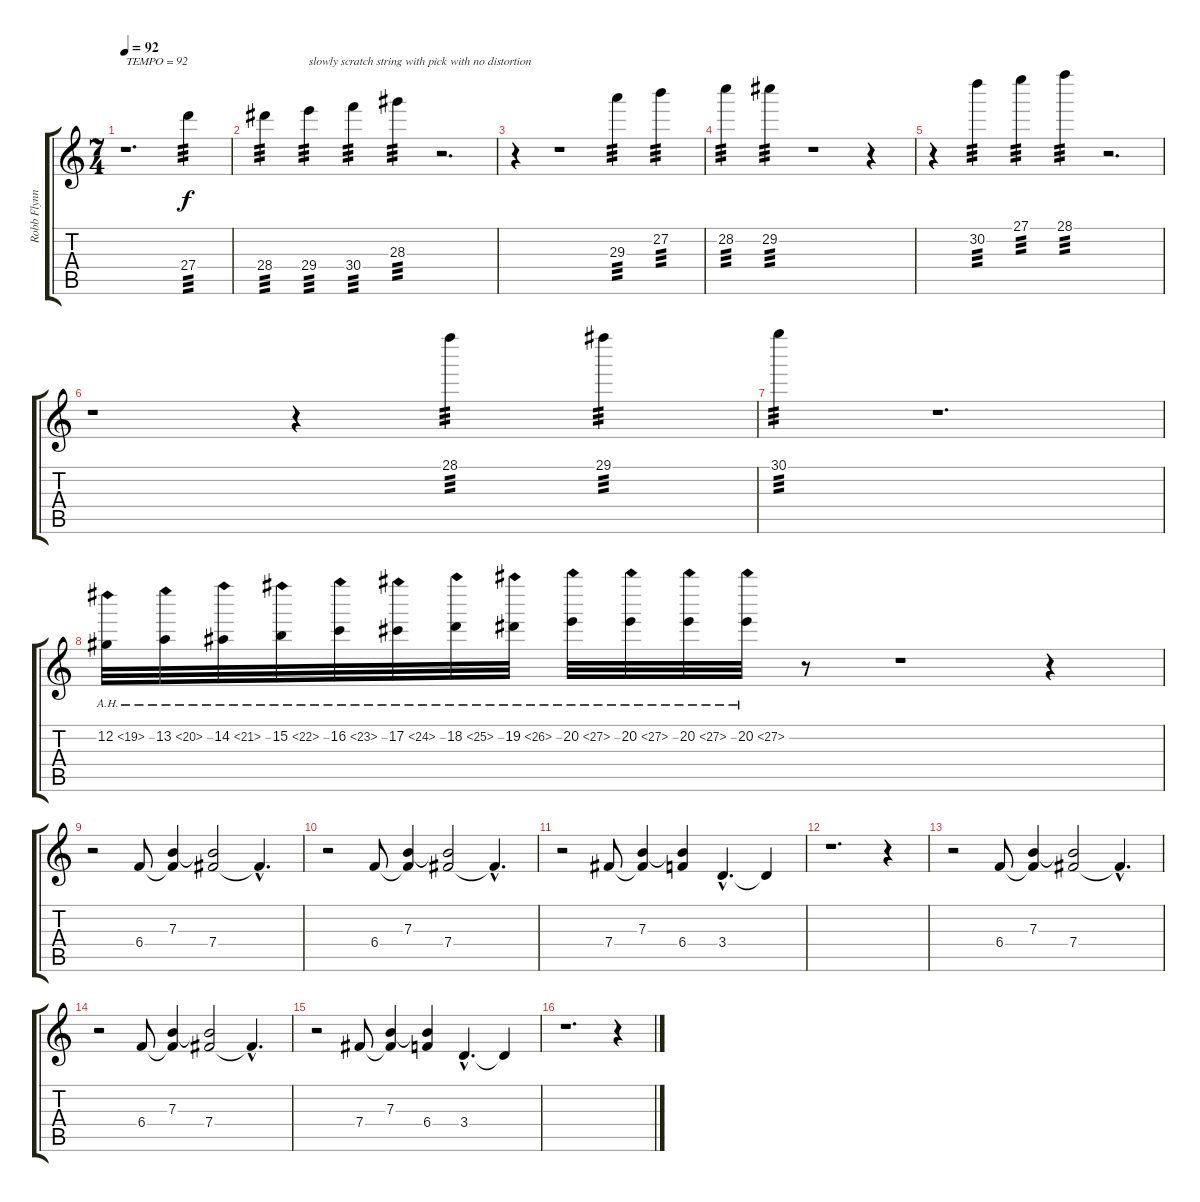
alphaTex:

\track ("Robb Flynn" "Robb Flynn") {instrument distortionguitar}
\staff {score tabs}
\tuning (Db4 Ab3 E3 B2 Gb2 B1) {hide}
\ts (7 4)
\tempo 92
\clef g2
\ks c
r.1{d txt "TEMPO = 92" dy f volume 9 instrument melodictom} 27.4.4{tp 3} |
28.4.4{tp 3} 29.4.4{txt "slowly scratch string with pick with no distortion" tp 3} 30.4.4{tp 3} 28.3.4{tp 3} r.2{d} |
r.4 r.1 29.3.4{tp 3} 27.2.4{tp 3} |
28.2.4{tp 3} 29.2.4{tp 3} r.1 r.4 |
r.4 30.2.4{tp 3} 27.1.4{tp 3} 28.1.4{tp 3} r.2{d} |
r.1 r.4 28.1.4{tp 3} 29.1.4{tp 3} |
30.1.4{tp 3} r.1{d} |
12.2{ah 7}.32 13.2{ah 7}.32 14.2{ah 7}.32 15.2{ah 7}.32 16.2{ah 7}.32 17.2{ah 7}.32 18.2{ah 7}.32 19.2{ah 7}.32 20.2{ah 7}.32 20.2{ah 7}.32 20.2{ah 7}.32 20.2{ah 7}.32 r.8 r.1 r.4 |
r.2{volume 15 instrument electricguitarclean} 6.4.8 (7.3 6.4{t}).4 (7.3{t} 7.4).2 7.4{hac t}.4{d} |
r.2 6.4.8 (7.3 6.4{t}).4 (7.3{t} 7.4).2 7.4{hac t}.4{d} |
r.2 7.4.8 (7.3 7.4{t}).4 (7.3{t} 6.4).4 3.4{hac}.4{d} 3.4{t}.4 |
r.1{d} r.4 |
r.2 6.4.8 (7.3 6.4{t}).4 (7.3{t} 7.4).2 7.4{hac t}.4{d} |
r.2 6.4.8 (7.3 6.4{t}).4 (7.3{t} 7.4).2 7.4{hac t}.4{d} |
r.2 7.4.8 (7.3 7.4{t}).4 (7.3{t} 6.4).4 3.4{hac}.4{d} 3.4{t}.4 |
r.1{d} r.4
